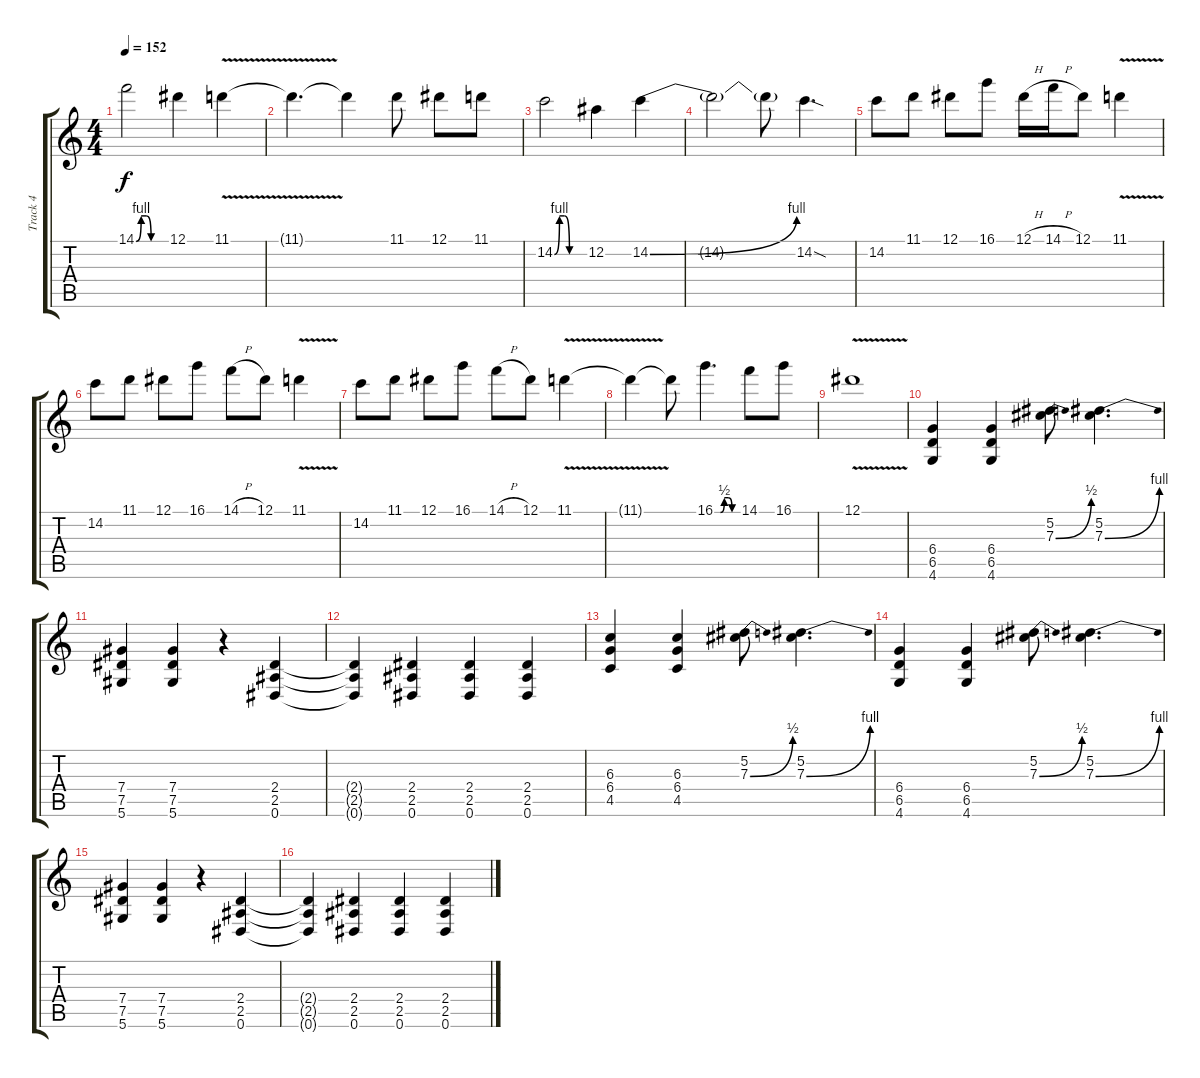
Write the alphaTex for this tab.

\track ("Track 4" "Track 4") {instrument distortionguitar}
\staff {score tabs}
\tuning (Eb4 Bb3 Gb3 Db3 Ab2 Eb2) {hide}
\ts (4 4)
\tempo 152
\clef g2
\ks c
14.1{be (custom 0 0 10 4 20 4 30 0 60 0)}.2{dy f} 12.1.4 11.1{v}.4 |
11.1{t}.4{d} 11.1{t}.4 11.1.8 12.1.8 11.1.8 |
14.2{be (custom 0 0 10 4 20 4 30 0 60 0)}.2 12.2.4 14.2{be (bend 0 0 60 4)}.4 |
14.2{t}.2 14.2{t}.8 14.2{sod}.4{d} |
14.2.8 11.1.8 12.1.8 16.1.8 12.1{h}.16 14.1{h}.16 12.1.8 11.1{v}.4 |
14.2.8 11.1.8 12.1.8 16.1.8 14.1{h}.8 12.1.8 11.1{v}.4 |
14.2.8 11.1.8 12.1.8 16.1.8 14.1{h}.8 12.1.8 11.1{v}.4 |
11.1{t}.4 11.1{t}.8 16.1{be (custom 0 0 15 0 25 2 35 2 45 0 60 0)}.4{d} 14.1.8 16.1.8 |
12.1{v}.1 |
(6.4 6.5 4.6).4 (6.4 6.5 4.6).4 (5.2 7.3{be (bend 0 0 60 2)}).8 (5.2 7.3{be (bend 0 0 60 4)}).4{d} |
(7.4 7.5 5.6).4 (7.4 7.5 5.6).4 r.4 (2.4 2.5 0.6).4 |
(2.4{t} 2.5{t} 0.6{t}).4 (2.4 2.5 0.6).4 (2.4 2.5 0.6).4 (2.4 2.5 0.6).4 |
(6.3 6.4 4.5).4 (6.3 6.4 4.5).4 (5.2 7.3{be (bend 0 0 60 2)}).8 (5.2 7.3{be (bend 0 0 60 4)}).4{d} |
(6.4 6.5 4.6).4 (6.4 6.5 4.6).4 (5.2 7.3{be (bend 0 0 60 2)}).8 (5.2 7.3{be (bend 0 0 60 4)}).4{d} |
(7.4 7.5 5.6).4 (7.4 7.5 5.6).4 r.4 (2.4 2.5 0.6).4 |
(2.4{t} 2.5{t} 0.6{t}).4 (2.4 2.5 0.6).4 (2.4 2.5 0.6).4 (2.4 2.5 0.6).4
